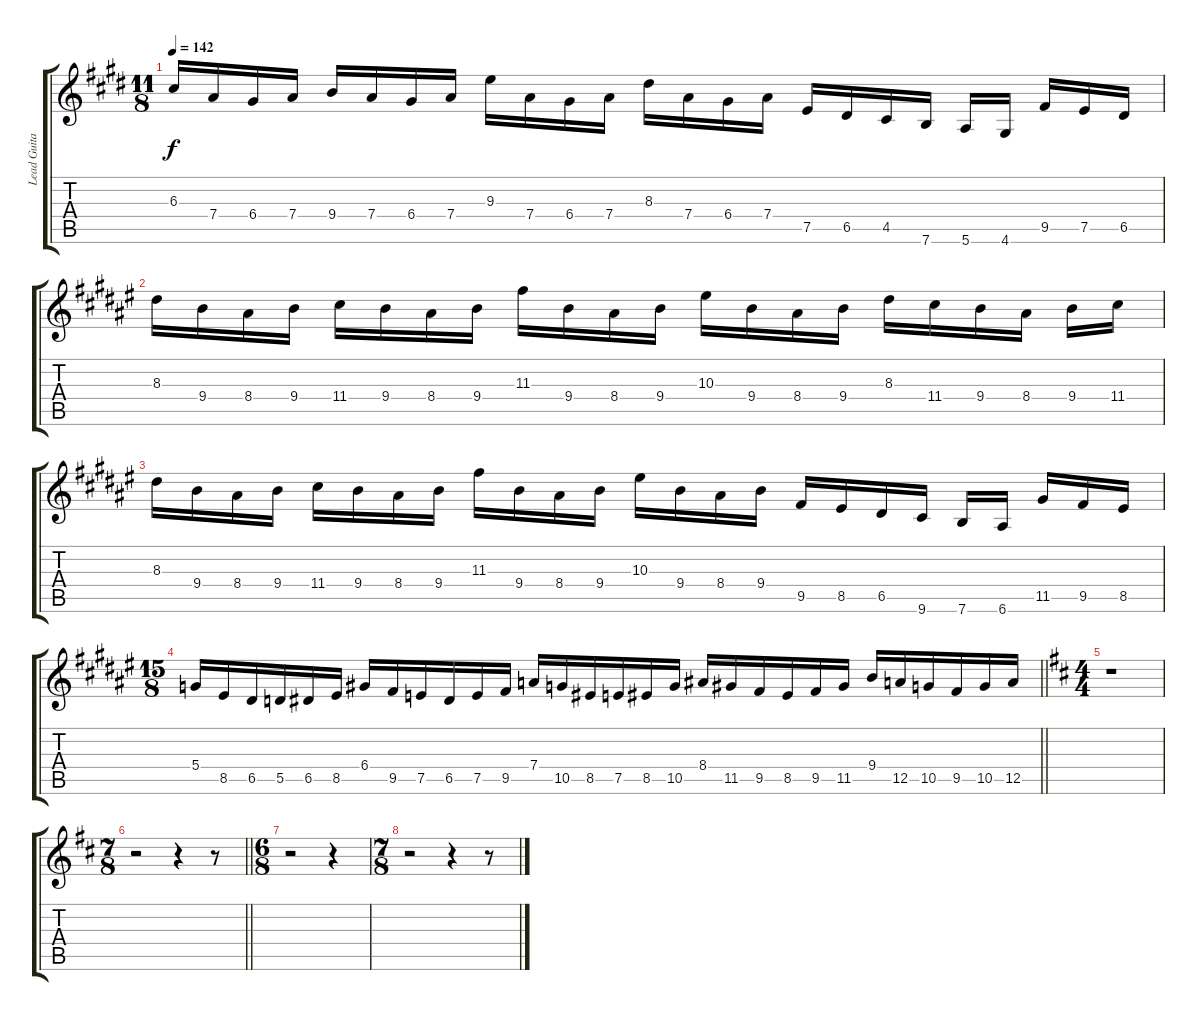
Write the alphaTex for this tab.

\track ("Lead Guitar II" "Lead Guita") {instrument distortionguitar}
\staff {score tabs}
\tuning (E4 B3 G3 D3 A2 E2) {hide}
\ts (11 8)
\tempo 142
\clef g2
\ks c#minor
6.3.16{dy f} 7.4.16 6.4.16 7.4.16 9.4.16 7.4.16 6.4.16 7.4.16 9.3.16 7.4.16 6.4.16 7.4.16 8.3.16 7.4.16 6.4.16 7.4.16 7.5.16 6.5.16 4.5.16 7.6.16 5.6.16 4.6.16 9.5.16 7.5.16 6.5.16 |
\ks f#
8.3.16 9.4.16 8.4.16 9.4.16 11.4.16 9.4.16 8.4.16 9.4.16 11.3.16 9.4.16 8.4.16 9.4.16 10.3.16 9.4.16 8.4.16 9.4.16 8.3.16 11.4.16 9.4.16 8.4.16 9.4.16 11.4.16 |
\ks d#minor
8.3.16 9.4.16 8.4.16 9.4.16 11.4.16 9.4.16 8.4.16 9.4.16 11.3.16 9.4.16 8.4.16 9.4.16 10.3.16 9.4.16 8.4.16 9.4.16 9.5.16 8.5.16 6.5.16 9.6.16 7.6.16 6.6.16 11.5.16 9.5.16 8.5.16 |
\ts (15 8)
\barLineRight lightlight
\ks f#
5.4.16 8.5.16 6.5.16 5.5.16 6.5.16 8.5.16 6.4.16 9.5.16 7.5.16 6.5.16 7.5.16 9.5.16 7.4.16 10.5.16 8.5.16 7.5.16 8.5.16 10.5.16 8.4.16 11.5.16 9.5.16 8.5.16 9.5.16 11.5.16 9.4.16 12.5.16 10.5.16 9.5.16 10.5.16 12.5.16 |
\ts (4 4)
\ks d
r.1 |
\ts (7 8)
\barLineRight lightlight
r.2 r.4 r.8 |
\ts (6 8)
r.2 r.4 |
\ts (7 8)
r.2 r.4 r.8
